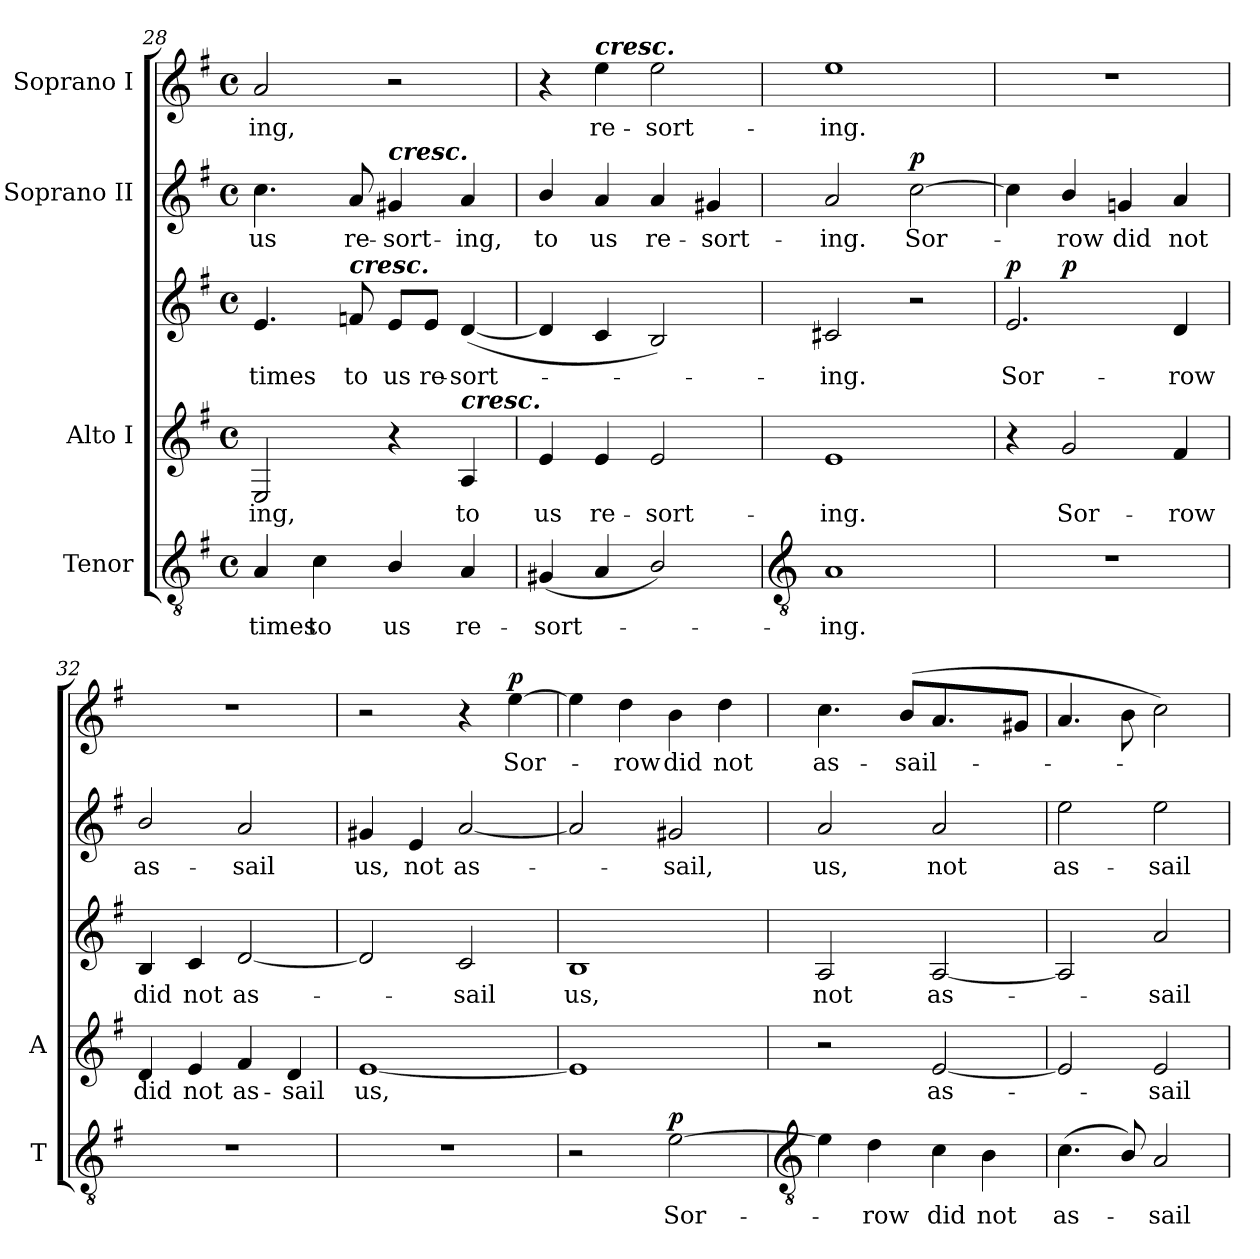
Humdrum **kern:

**kern	**text	**dynam	**kern	**text	**kern	**text	**dynam	**kern	**text	**dynam	**kern	**text	**dynam
*part4	*part4	*part4	*part3	*part3	*part3	*part3	*part3	*part2	*part2	*part2	*part1	*part1	*part1
*staff5	*staff5	*staff5	*staff4	*staff4	*staff3	*staff3	*staff3/4	*staff2	*staff2	*staff2	*staff1	*staff1	*staff1
*I"Tenor	*	*	*I"Alto I	*	*	*	*	*I"Soprano II	*	*	*I"Soprano I	*	*
*I'T	*	*	*I'A	*	*	*	*	*	*	*	*	*	*
*clefGv2	*	*	*clefG2	*	*clefG2	*	*	*clefG2	*	*	*clefG2	*	*
*k[f#]	*	*	*k[f#]	*	*k[f#]	*	*	*k[f#]	*	*	*k[f#]	*	*
*G:	*	*	*G:	*	*G:	*	*	*G:	*	*	*G:	*	*
*M4/4	*	*	*M4/4	*	*M4/4	*	*	*M4/4	*	*	*M4/4	*	*
*met(c)	*	*	*met(c)	*	*met(c)	*	*	*met(c)	*	*	*met(c)	*	*
=28	=28	=28	=28	=28	=28	=28	=28	=28	=28	=28	=28	=28	=28
!	!LO:LY:b	!	!	!LO:LY:b	!	!LO:LY:b	!	!	!LO:LY:b	!	!	!LO:LY:b	!
4A	-times	.	2E	ing,	4.e	-times	.	4.cc	us	.	2a	ing,	.
!	!LO:LY:b	!	!	!	!	!	!	!	!	!	!	!	!
4c	to	.	.	.	.	.	.	.	.	.	.	.	.
!	!	!	!	!	!LO:TX:a:Bi:t=cresc.	!	!	!	!	!	!	!	!
!	!	!	!	!	!	!LO:LY:b	!	!	!LO:LY:b	!	!	!	!
.	.	.	.	.	8fn	to	.	8a	re-	.	.	.	.
!	!	!	!	!	!	!	!	!LO:TX:a:Bi:t=cresc.	!	!	!	!	!
!	!LO:LY:b	!	!	!	!	!LO:LY:b	!	!	!LO:LY:b	!	!	!	!
4B/	us	.	4r	.	8e/L	us	.	4g#X	-sort-	.	2r	.	.
!	!	!	!	!	!	!LO:LY:b	!	!	!	!	!	!	!
.	.	.	.	.	8e/J	re-	.	.	.	.	.	.	.
!	!	!	!LO:TX:a:Bi:t=cresc.	!	!	!	!	!	!	!	!	!	!
!	!LO:LY:b	!	!	!LO:LY:b	!	!LO:LY:b	!	!	!LO:LY:b	!	!	!	!
4A	re-	.	4A	to	(<[4d	-sort-	.	4a	-ing,	.	.	.	.
=29	=29	=29	=29	=29	=29	=29	=29	=29	=29	=29	=29	=29	=29
!	!LO:LY:b	!	!	!LO:LY:b	!	!	!	!	!LO:LY:b	!	!	!	!
(<4G#X	-sort-	.	4e	us	4d]	.	.	4b/	to	.	4r	.	.
!	!	!	!	!	!	!	!	!	!	!	!LO:TX:a:Bi:t=cresc.	!	!
!	!	!	!	!LO:LY:b	!	!	!	!	!LO:LY:b	!	!	!LO:LY:b	!
4A	.	.	4e	re-	4c	.	.	4a	us	.	4ee	re-	.
!	!	!	!	!LO:LY:b	!	!	!	!	!LO:LY:b	!	!	!LO:LY:b	!
2B/)	.	.	2e	-sort-	2B)	.	.	4a	re-	.	2ee	-sort-	.
!	!	!	!	!	!	!	!	!	!LO:LY:b	!	!	!	!
.	.	.	.	.	.	.	.	4g#X	-sort-	.	.	.	.
!!LO:LB:g=z
=30	=30	=30	=30	=30	=30	=30	=30	=30	=30	=30	=30	=30	=30
*clefGv2	*	*	*	*	*	*	*	*	*	*	*	*	*
!	!LO:LY:b	!	!	!LO:LY:b	!	!LO:LY:b	!	!	!LO:LY:b	!	!	!LO:LY:b	!
1A	ing.	.	1e	ing.	2c#X	-ing.	.	2a	-ing.	.	1ee	-ing.	.
!	!	!	!	!	!	!	!	!	!LO:LY:b	!LO:DY:b	!	!	!
.	.	.	.	.	2r	.	.	[2cc	Sor-	p	.	.	.
=31	=31	=31	=31	=31	=31	=31	=31	=31	=31	=31	=31	=31	=31
!	!	!	!	!	!	!LO:LY:b	!LO:DY:b	!	!	!	!	!	!
1r	.	.	4r	.	2.e	Sor-	p	4cc]	.	.	1r	.	.
!	!	!	!	!LO:LY:b	!	!	!LO:DY:b=2	!	!LO:LY:b	!	!	!	!
.	.	.	2g	Sor-	.	.	p	4b/	row	.	.	.	.
!	!	!	!	!	!	!	!	!	!LO:LY:b	!	!	!	!
.	.	.	.	.	.	.	.	4gn	did	.	.	.	.
!	!	!	!	!LO:LY:b	!	!LO:LY:b	!	!	!LO:LY:b	!	!	!	!
.	.	.	4f#	-row	4d	-row	.	4a	not	.	.	.	.
=32	=32	=32	=32	=32	=32	=32	=32	=32	=32	=32	=32	=32	=32
!	!	!	!	!LO:LY:b	!	!LO:LY:b	!	!	!LO:LY:b	!	!	!	!
1r	.	.	4d	did	4B	did	.	2b/	as-	.	1r	.	.
!	!	!	!	!LO:LY:b	!	!LO:LY:b	!	!	!	!	!	!	!
.	.	.	4e	not	4c	not	.	.	.	.	.	.	.
!	!	!	!	!LO:LY:b	!	!LO:LY:b	!	!	!LO:LY:b	!	!	!	!
.	.	.	4f#	as-	[2d	as-	.	2a	-sail	.	.	.	.
!	!	!	!	!LO:LY:b	!	!	!	!	!	!	!	!	!
.	.	.	4d	-sail	.	.	.	.	.	.	.	.	.
=33	=33	=33	=33	=33	=33	=33	=33	=33	=33	=33	=33	=33	=33
!	!	!	!	!LO:LY:b	!	!	!	!	!LO:LY:b	!	!	!	!
1r	.	.	[1e	us,	2d]	.	.	4g#X	us,	.	2r	.	.
!	!	!	!	!	!	!	!	!	!LO:LY:b	!	!	!	!
.	.	.	.	.	.	.	.	4e	not	.	.	.	.
!	!	!	!	!	!	!LO:LY:b	!	!	!LO:LY:b	!	!	!	!
.	.	.	.	.	2c	sail	.	[2a	as-	.	4r	.	.
!	!	!	!	!	!	!	!	!	!	!	!	!LO:LY:b	!LO:DY:b
.	.	.	.	.	.	.	.	.	.	.	[4ee	Sor-	p
=34	=34	=34	=34	=34	=34	=34	=34	=34	=34	=34	=34	=34	=34
!	!	!	!	!	!	!LO:LY:b	!	!	!	!	!	!	!
2r	.	.	1e]	.	1B	us,	.	2a]	.	.	4ee]	.	.
!	!	!	!	!	!	!	!	!	!	!	!	!LO:LY:b	!
.	.	.	.	.	.	.	.	.	.	.	4dd	row	.
!	!LO:LY:b	!LO:DY:b	!	!	!	!	!	!	!LO:LY:b	!	!	!LO:LY:b	!
[2e	Sor-	p	.	.	.	.	.	2g#X	sail,	.	4b	did	.
!	!	!	!	!	!	!	!	!	!	!	!	!LO:LY:b	!
.	.	.	.	.	.	.	.	.	.	.	4dd	not	.
!!LO:LB:g=z
=35	=35	=35	=35	=35	=35	=35	=35	=35	=35	=35	=35	=35	=35
*clefGv2	*	*	*	*	*	*	*	*	*	*	*	*	*
!	!	!	!	!	!	!LO:LY:b	!	!	!LO:LY:b	!	!	!LO:LY:b	!
4e]	.	.	2r	.	2A	not	.	2a	us,	.	4.cc	as-	.
!	!LO:LY:b	!	!	!	!	!	!	!	!	!	!	!	!
4d	row	.	.	.	.	.	.	.	.	.	.	.	.
!	!	!	!	!	!	!	!	!	!	!	!	!LO:LY:b	!
.	.	.	.	.	.	.	.	.	.	.	(>8b/L	-sail-	.
!	!LO:LY:b	!	!	!LO:LY:b	!	!LO:LY:b	!	!	!LO:LY:b	!	!	!	!
4c	did	.	[2e	as-	[2A	as-	.	2a	not	.	4.a	.	.
!	!LO:LY:b	!	!	!	!	!	!	!	!	!	!	!	!
4B	not	.	.	.	.	.	.	.	.	.	.	.	.
.	.	.	.	.	.	.	.	.	.	.	8g#XJ	.	.
=36	=36	=36	=36	=36	=36	=36	=36	=36	=36	=36	=36	=36	=36
!	!LO:LY:b	!	!	!	!	!	!	!	!LO:LY:b	!	!	!	!
(<4.c	as-	.	2e]	.	2A]	.	.	2ee	as-	.	4.a	.	.
8B/)	.	.	.	.	.	.	.	.	.	.	8b	.	.
!	!LO:LY:b	!	!	!LO:LY:b	!	!LO:LY:b	!	!	!LO:LY:b	!	!	!	!
2A	sail	.	2e	sail	2a	sail	.	2ee	-sail	.	2cc)	.	.
=	=	=	=	=	=	=	=	=	=	=	=	=	=
*-	*-	*-	*-	*-	*-	*-	*-	*-	*-	*-	*-	*-	*-
